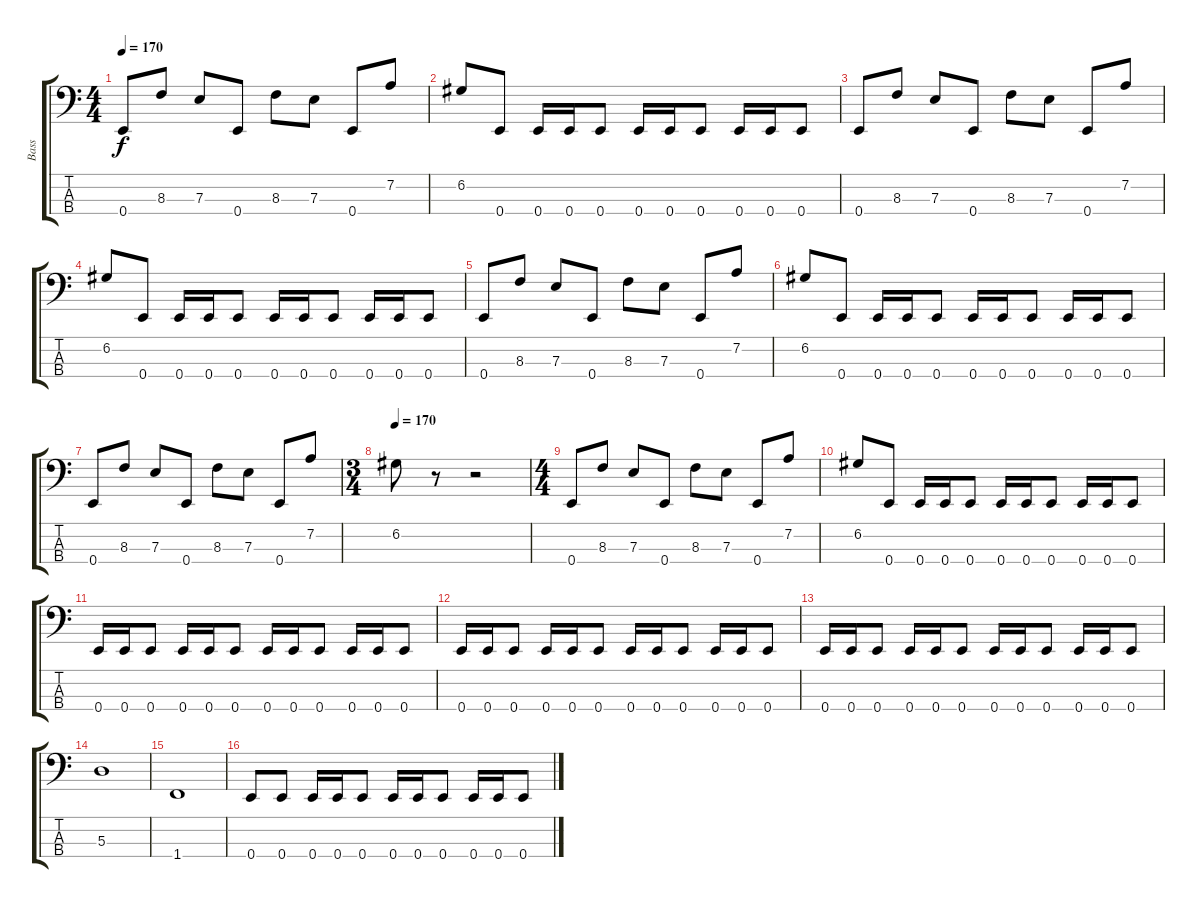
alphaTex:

\track ("Bass" "Bass") {instrument electricbasspick}
\staff {score tabs}
\tuning (G2 D2 A1 E1) {hide}
\ts (4 4)
\tempo 170
\clef f4
\ks c
0.4.8{dy f} 8.3.8 7.3.8 0.4.8 8.3.8 7.3.8 0.4.8 7.2.8 |
6.2.8 0.4.8 0.4.16 0.4.16 0.4.8 0.4.16 0.4.16 0.4.8 0.4.16 0.4.16 0.4.8 |
0.4.8 8.3.8 7.3.8 0.4.8 8.3.8 7.3.8 0.4.8 7.2.8 |
6.2.8 0.4.8 0.4.16 0.4.16 0.4.8 0.4.16 0.4.16 0.4.8 0.4.16 0.4.16 0.4.8 |
0.4.8 8.3.8 7.3.8 0.4.8 8.3.8 7.3.8 0.4.8 7.2.8 |
6.2.8 0.4.8 0.4.16 0.4.16 0.4.8 0.4.16 0.4.16 0.4.8 0.4.16 0.4.16 0.4.8 |
0.4.8 8.3.8 7.3.8 0.4.8 8.3.8 7.3.8 0.4.8 7.2.8 |
\ts (3 4)
\tempo 170
6.2.8 r.8 r.2 |
\ts (4 4)
0.4.8 8.3.8 7.3.8 0.4.8 8.3.8 7.3.8 0.4.8 7.2.8 |
6.2.8 0.4.8 0.4.16 0.4.16 0.4.8 0.4.16 0.4.16 0.4.8 0.4.16 0.4.16 0.4.8 |
0.4.16 0.4.16 0.4.8 0.4.16 0.4.16 0.4.8 0.4.16 0.4.16 0.4.8 0.4.16 0.4.16 0.4.8 |
0.4.16 0.4.16 0.4.8 0.4.16 0.4.16 0.4.8 0.4.16 0.4.16 0.4.8 0.4.16 0.4.16 0.4.8 |
0.4.16 0.4.16 0.4.8 0.4.16 0.4.16 0.4.8 0.4.16 0.4.16 0.4.8 0.4.16 0.4.16 0.4.8 |
5.3.1 |
1.4.1 |
0.4.8 0.4.8 0.4.16 0.4.16 0.4.8 0.4.16 0.4.16 0.4.8 0.4.16 0.4.16 0.4.8
